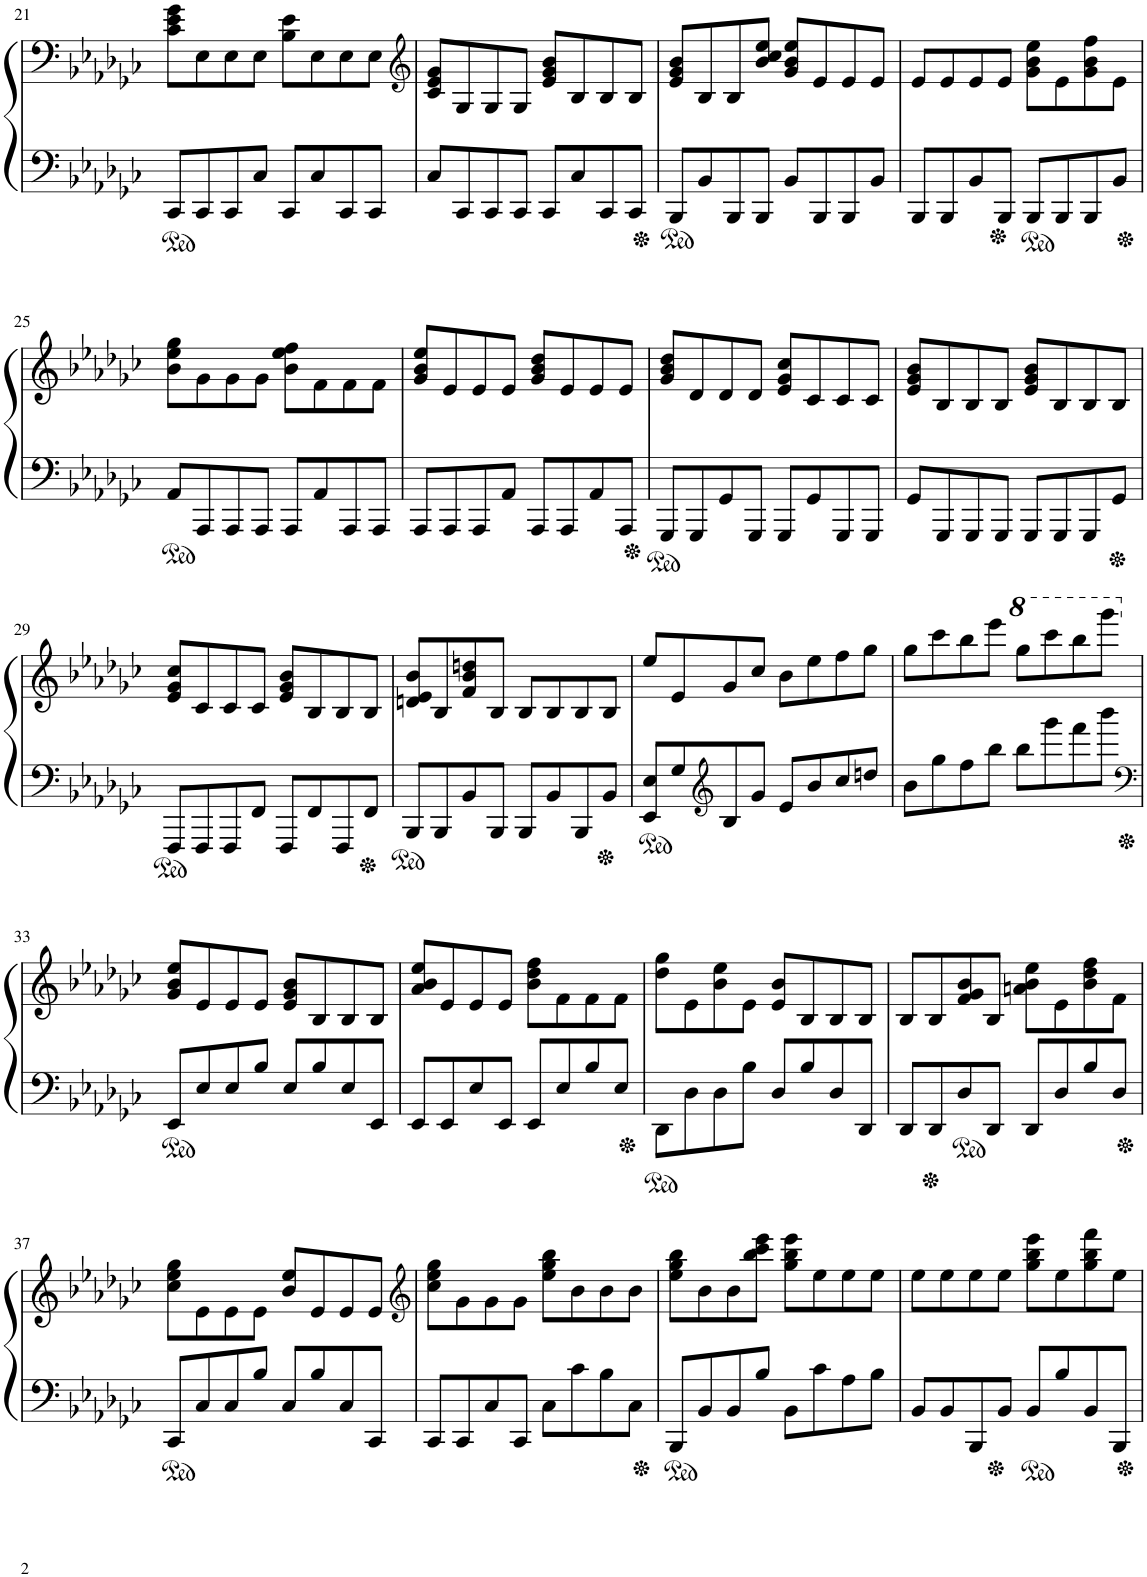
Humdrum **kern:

**kern	**kern
*part1	*part1
*staff2	*staff1
*I"ピアノ	*
!!LO:PB:g=z
*clefF4	*clefF4
*k[b-e-a-d-g-c-]	*k[b-e-a-d-g-c-]
*M2/2	*M2/2
*met(c|)	*met(c|)
=21	=21
8CC-/L	8c-\ 8e-\ 8g-\L
8CC-/	8E-\
8CC-/	8E-\
8C-/J	8E-\J
8CC-/L	8B-\ 8e-\L
8C-/	8E-\
8CC-/	8E-\
8CC-/J	8E-\J
=22	=22
*	*clefG2
8C-/L	8c-/ 8e-/ 8g-/L
8CC-/	8G-/
8CC-/	8G-/
8CC-/J	8G-/J
8CC-/L	8e-/ 8g-/ 8b-/L
8C-/	8B-/
8CC-/	8B-/
8CC-/J	8B-/J
=23	=23
8BBB-/L	8e-/ 8g-/ 8b-/L
8BB-/	8B-/
8BBB-/	8B-/
8BBB-/J	8b-/ 8cc-/ 8ee-/J
8BB-/L	8g-/ 8b-/ 8ee-/L
8BBB-/	8e-/
8BBB-/	8e-/
8BB-/J	8e-/J
=24	=24
8BBB-/L	8e-/L
8BBB-/	8e-/
8BB-/	8e-/
8BBB-/J	8e-/J
8BBB-/L	8g-\ 8b-\ 8ee-\L
8BBB-/	8e-\
8BBB-/	8g-\ 8b-\ 8ff\
8BB-/J	8e-\J
!!LO:LB:g=z
=25	=25
8AA-/L	8b-\ 8ee-\ 8gg-\L
8AAA-/	8g-\
8AAA-/	8g-\
8AAA-/J	8g-\J
8AAA-/L	8b-\ 8ee-\ 8ff\L
8AA-/	8f\
8AAA-/	8f\
8AAA-/J	8f\J
=26	=26
8AAA-/L	8g-/ 8b-/ 8ee-/L
8AAA-/	8e-/
8AAA-/	8e-/
8AA-/J	8e-/J
8AAA-/L	8g-/ 8b-/ 8dd-/L
8AAA-/	8e-/
8AA-/	8e-/
8AAA-/J	8e-/J
=27	=27
8GGG-/L	8g-/ 8b-/ 8dd-/L
8GGG-/	8d-/
8GG-/	8d-/
8GGG-/J	8d-/J
8GGG-/L	8e-/ 8g-/ 8cc-/L
8GG-/	8c-/
8GGG-/	8c-/
8GGG-/J	8c-/J
=28	=28
8GG-/L	8e-/ 8g-/ 8b-/L
8GGG-/	8B-/
8GGG-/	8B-/
8GGG-/J	8B-/J
8GGG-/L	8e-/ 8g-/ 8b-/L
8GGG-/	8B-/
8GGG-/	8B-/
8GG-/J	8B-/J
!!LO:LB:g=z
=29	=29
8FFF/L	8e-/ 8g-/ 8cc-/L
8FFF/	8c-/
8FFF/	8c-/
8FF/J	8c-/J
8FFF/L	8e-/ 8g-/ 8b-/L
8FF/	8B-/
8FFF/	8B-/
8FF/J	8B-/J
=30	=30
8BBB-/L	8dn/ 8e-/ 8b-/L
8BBB-/	8B-/
8BB-/	8f/ 8b-/ 8ddn/
8BBB-/J	8B-/J
8BBB-/L	8B-/L
8BB-/	8B-/
8BBB-/	8B-/
8BB-/J	8B-/J
=31	=31
8EE-/ 8E-/L	8ee-/L
8G-/	8e-/
*clefG2	*
8B-/	8g-/
8g-/J	8cc-/J
8e-/L	8b-\L
8b-/	8ee-\
8cc-/	8ff\
8ddn/J	8gg-\J
=32	=32
8b-\L	8gg-\L
8gg-\	8ccc-\
8ff\	8bb-\
8bb-\J	8eee-\J
*	*8va
8bb-\L	8ggg-\L
8ggg-\	8cccc-\
8fff\	8bbb-\
8bbb-\J	8gggg-\J
!!LO:LB:g=z
=33	=33
*clefF4	*
*	*X8va
8EE-/L	8g-/ 8b-/ 8ee-/L
8E-/	8e-/
8E-/	8e-/
8B-/J	8e-/J
8E-/L	8e-/ 8g-/ 8b-/L
8B-/	8B-/
8E-/	8B-/
8EE-/J	8B-/J
=34	=34
8EE-/L	8a-/ 8b-/ 8ee-/L
8EE-/	8e-/
8E-/	8e-/
8EE-/J	8e-/J
8EE-/L	8b-\ 8dd-\ 8ff\L
8E-/	8f\
8B-/	8f\
8E-/J	8f\J
=35	=35
8DD-\L	8dd-\ 8gg-\L
8D-\	8e-\
8D-\	8b-\ 8ee-\
8B-\J	8e-\J
8D-/L	8e-/ 8b-/L
8B-/	8B-/
8D-/	8B-/
8DD-/J	8B-/J
=36	=36
8DD-/L	8B-/L
8DD-/	8B-/
8D-/	8f/ 8g-/ 8b-/
8DD-/J	8B-/J
8DD-/L	8an\ 8b-\ 8ee-\L
8D-/	8e-\
8B-/	8b-\ 8dd-\ 8ff\
8D-/J	8f\J
!!LO:LB:g=z
=37	=37
8CC-/L	8cc-\ 8ee-\ 8gg-\L
8C-/	8e-\
8C-/	8e-\
8B-/J	8e-\J
8C-/L	8b-/ 8ee-/L
8B-/	8e-/
8C-/	8e-/
8CC-/J	8e-/J
=38	=38
*	*clefG2
8CC-/L	8cc-\ 8ee-\ 8gg-\L
8CC-/	8g-\
8C-/	8g-\
8CC-/J	8g-\J
8C-\L	8ee-\ 8gg-\ 8bb-\L
8c-\	8b-\
8B-\	8b-\
8C-\J	8b-\J
=39	=39
8BBB-/L	8ee-\ 8gg-\ 8bb-\L
8BB-/	8b-\
8BB-/	8b-\
8B-/J	8bb-\ 8ccc-\ 8eee-\J
8BB-\L	8gg-\ 8bb-\ 8eee-\L
8c-\	8ee-\
8A-\	8ee-\
8B-\J	8ee-\J
=40	=40
8BB-/L	8ee-\L
8BB-/	8ee-\
8BBB-/	8ee-\
8BB-/J	8ee-\J
8BB-/L	8gg-\ 8bb-\ 8eee-\L
8B-/	8ee-\
8BB-/	8gg-\ 8bb-\ 8fff\
8BBB-/J	8ee-\J
=	=
*-	*-
